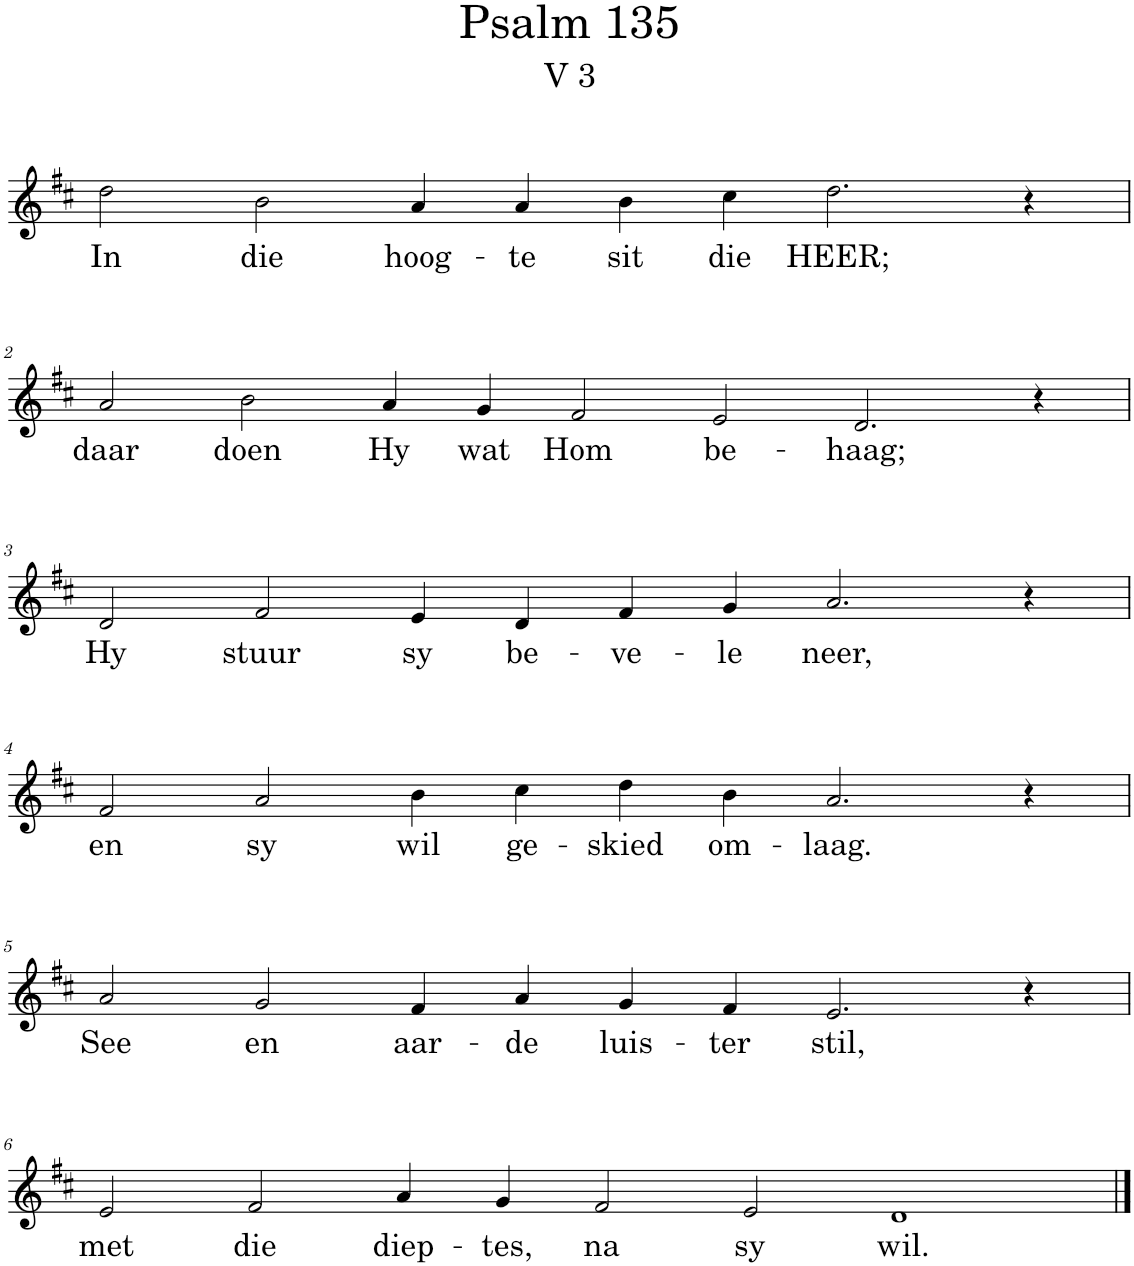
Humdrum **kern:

**kern	**text
*part1	*part1
*staff1	*staff1
*I"Pipe Organ	*
*I'Org.	*
*clefG2	*
*k[f#c#]	*
*M12/4	*
=1	=1
!	!LO:LY:b
2dd\	In
!	!LO:LY:b
2b\	die
!	!LO:LY:b
4a/	hoog-
!	!LO:LY:b
4a/	-te
!	!LO:LY:b
4b\	sit
!	!LO:LY:b
4cc#\	die
!	!LO:LY:b
2.dd\	HEER;
4r	.
!!LO:LB:g=z
=2	=2
*M14/4	*
!	!LO:LY:b
2a/	daar
!	!LO:LY:b
2b\	doen
!	!LO:LY:b
4a/	Hy
!	!LO:LY:b
4g/	wat
!	!LO:LY:b
2f#/	Hom
!	!LO:LY:b
2e/	be-
!	!LO:LY:b
2.d/	-haag;
4r	.
!!LO:LB:g=z
=3	=3
*M12/4	*
!	!LO:LY:b
2d/	Hy
!	!LO:LY:b
2f#/	stuur
!	!LO:LY:b
4e/	sy
!	!LO:LY:b
4d/	be-
!	!LO:LY:b
4f#/	-ve-
!	!LO:LY:b
4g/	-le
!	!LO:LY:b
2.a/	neer,
4r	.
!!LO:LB:g=z
=4	=4
!	!LO:LY:b
2f#/	en
!	!LO:LY:b
2a/	sy
!	!LO:LY:b
4b\	wil
!	!LO:LY:b
4cc#\	ge-
!	!LO:LY:b
4dd\	-skied
!	!LO:LY:b
4b\	om-
!	!LO:LY:b
2.a/	-laag.
4r	.
!!LO:LB:g=z
=5	=5
!	!LO:LY:b
2a/	See
!	!LO:LY:b
2g/	en
!	!LO:LY:b
4f#/	aar-
!	!LO:LY:b
4a/	-de
!	!LO:LY:b
4g/	luis-
!	!LO:LY:b
4f#/	-ter
!	!LO:LY:b
2.e/	stil,
4r	.
!!LO:LB:g=z
=6	=6
*M14/4	*
!	!LO:LY:b
2e/	met
!	!LO:LY:b
2f#/	die
!	!LO:LY:b
4a/	diep-
!	!LO:LY:b
4g/	-tes,
!	!LO:LY:b
2f#/	na
!	!LO:LY:b
2e/	sy
!	!LO:LY:b
1d	wil.
==	==
*-	*-
